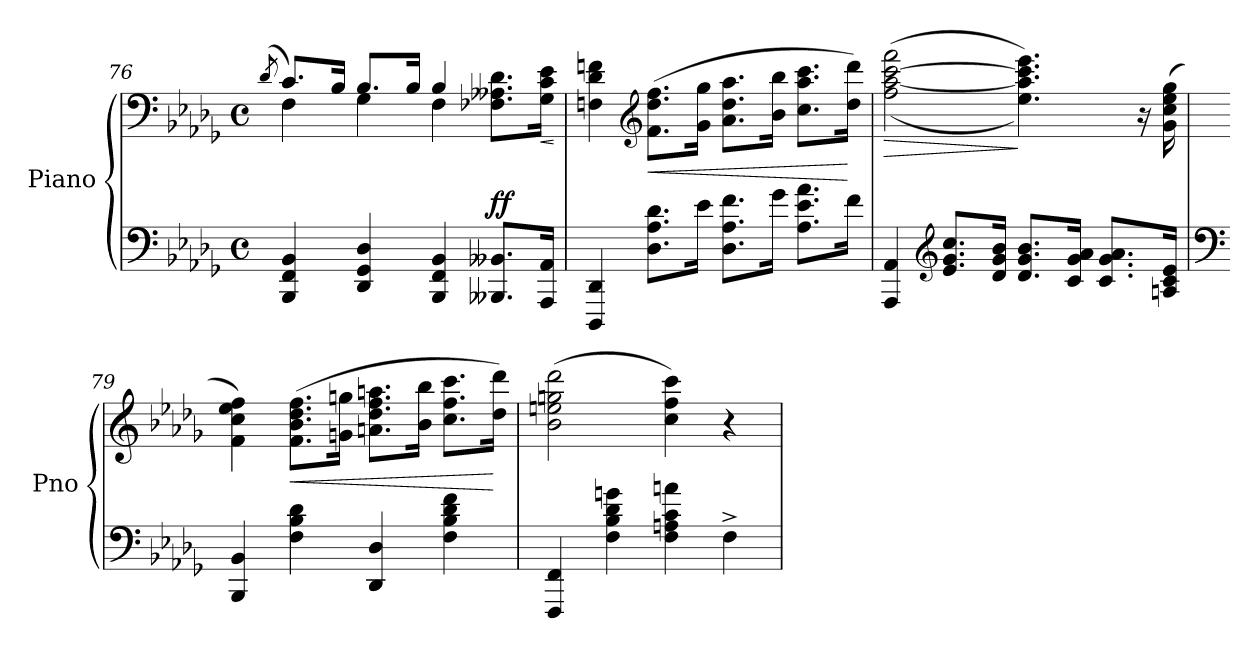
**kern	**kern	**dynam
*part1	*part1	*part1
*staff2	*staff1	*staff1/2
*I"Piano	*	*
*I'Pno	*	*
*clefF4	*clefF4	*
*k[b-e-a-d-g-]	*k[b-e-a-d-g-]	*
*M4/4	*M4/4	*
*met(c)	*met(c)	*
=76	=76	=76
.	(8qd-/	.
*	*^	*
4BBB-/ 4FF/ 4BB-/	8.c/L)	4F\	.
.	16B-/Jk	.	.
4DD-/ 4GG-/ 4D-/	8.B-/L	4G-\	.
.	16B-/Jk	.	.
4BBB-/ 4FF/ 4BB-/	4B-/	4F\	.
!	!	!	!LO:DY:a=2
8.BBB--X/ 8.BB--X/L	8.F-X\ 8.A--X\ 8.d-\L	4ryy	ff
!	!	!	!LO:HP:b
16AAA-/ 16AA-/Jk	16G-\ 16c\ 16e-\Jk	.	<
*	*v	*v	*
.	.	[
=77	=77	=77
4DDD-/ 4DD-/	4Fn\ 4d-\ 4fn\	.
*	*clefG2	*
!	!	!LO:HP:b
8.D-\ 8.A-\ 8.d-\L	(8.f\ 8.dd-\ 8.ff\L	<
16e-\Jk	16g-\ 16gg-\Jk	.
8.D-\ 8.A-\ 8.f\L	8.a-\ 8.dd-\ 8.aa-\L	.
16g-\Jk	16b-\ 16bb-\Jk	.
8.A-\ 8.e-\ 8.a-\L	8.cc\ 8.aa-\ 8.ccc\L	.
16f\Jk	16dd-\ 16ddd-\Jk)	[
!!LO:LB:g=z
=78	=78	=78
!	!	!LO:HP:b
4AAA-/ 4AA-/	(>(2ff\ [2aa-\ [2ccc\ 2fff\	>
*clefG2	*	*
8.e-/ 8.g-/ 8.cc/L	.	.
16d-/ 16g-/ 16b-/Jk	.	.
8.d-/ 8.g-/ 8.b-/L	4.ee-\ 4.aa-\] 4.ccc\] 4.eee-\))	]
16c/ 16g-/ 16a-/Jk	.	.
8.c/ 8.g-/ 8.a-/L	.	.
.	16r	.
16An/ 16c/ 16e-/Jk	(16g-\ 16cc\ 16ee-\ 16gg-\	.
!!LO:PB:g=z
=79	=79	=79
*clefF4	*	*
4BBB-/ 4BB-/	4f\ 4cc\ 4ee-\ 4ff\)	.
!	!	!LO:HP:b
4F\ 4B-\ 4d-\	(8.f\ 8.b-\ 8.dd-\ 8.ff\L	<
.	16gn\ 16ggn\Jk	.
4DD-/ 4D-/	8.an\ 8.dd-\ 8.ff\ 8.aan\L	.
.	16b-\ 16bb-\Jk	.
4F\ 4B-\ 4d-\ 4f\	8.cc\ 8.ff\ 8.ccc\L	.
.	16dd-\ 16ddd-\Jk)	[
=80	=80	=80
4FFF/ 4FF/	(2b-\ 2een\ 2ggn\ 2ddd-\	.
4F\ 4B-\ 4d-\ 4gn\	.	.
4F\ 4An\ 4c\ 4an\	4cc\ 4ff\ 4ccc\)	.
4F^\	4r	.
=	=	=
*-	*-	*-
